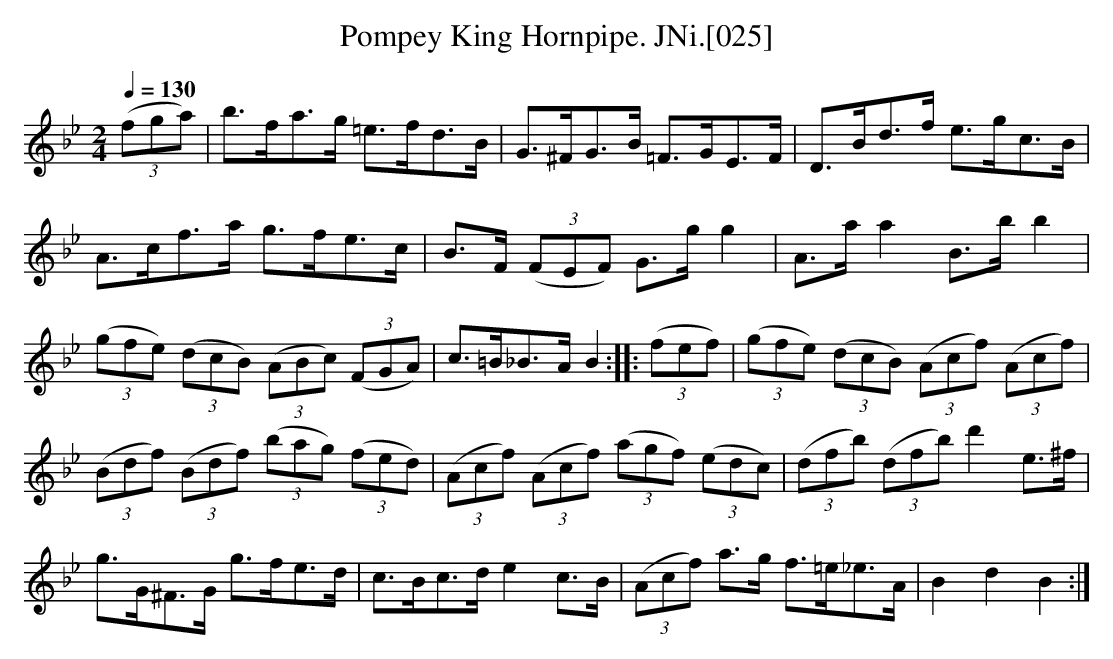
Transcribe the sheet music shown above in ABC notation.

X:1
T:Pompey King Hornpipe. JNi.[025]
M:2/4
L:1/8
Q:1/4=130
K:Bb
((3fga)|b>fa>g =e>fd>B|G>^FG>B =F>GE>F|D>Bd>f e>gc>B|
A>cf>a g>fe>c|B>F ((3FEF) G>g g2|A>a a2 B>b b2|
((3gfe) ((3dcB) ((3ABc) ((3FGA)|c>=B_B>A B2::((3fef)|((3gfe) ((3dcB) ((3Acf) ((3Acf)|
((3Bdf) ((3Bdf) ((3bag) ((3fed)|((3Acf) ((3Acf) \
((3agf) ((3edc)|((3dfb) ((3dfb) d'2 e>^f|
g>G^F>G g>fe>d|c>Bc>d e2 c>B|((3Acf) a>g f>=e_e>A|B2d2B2:|
